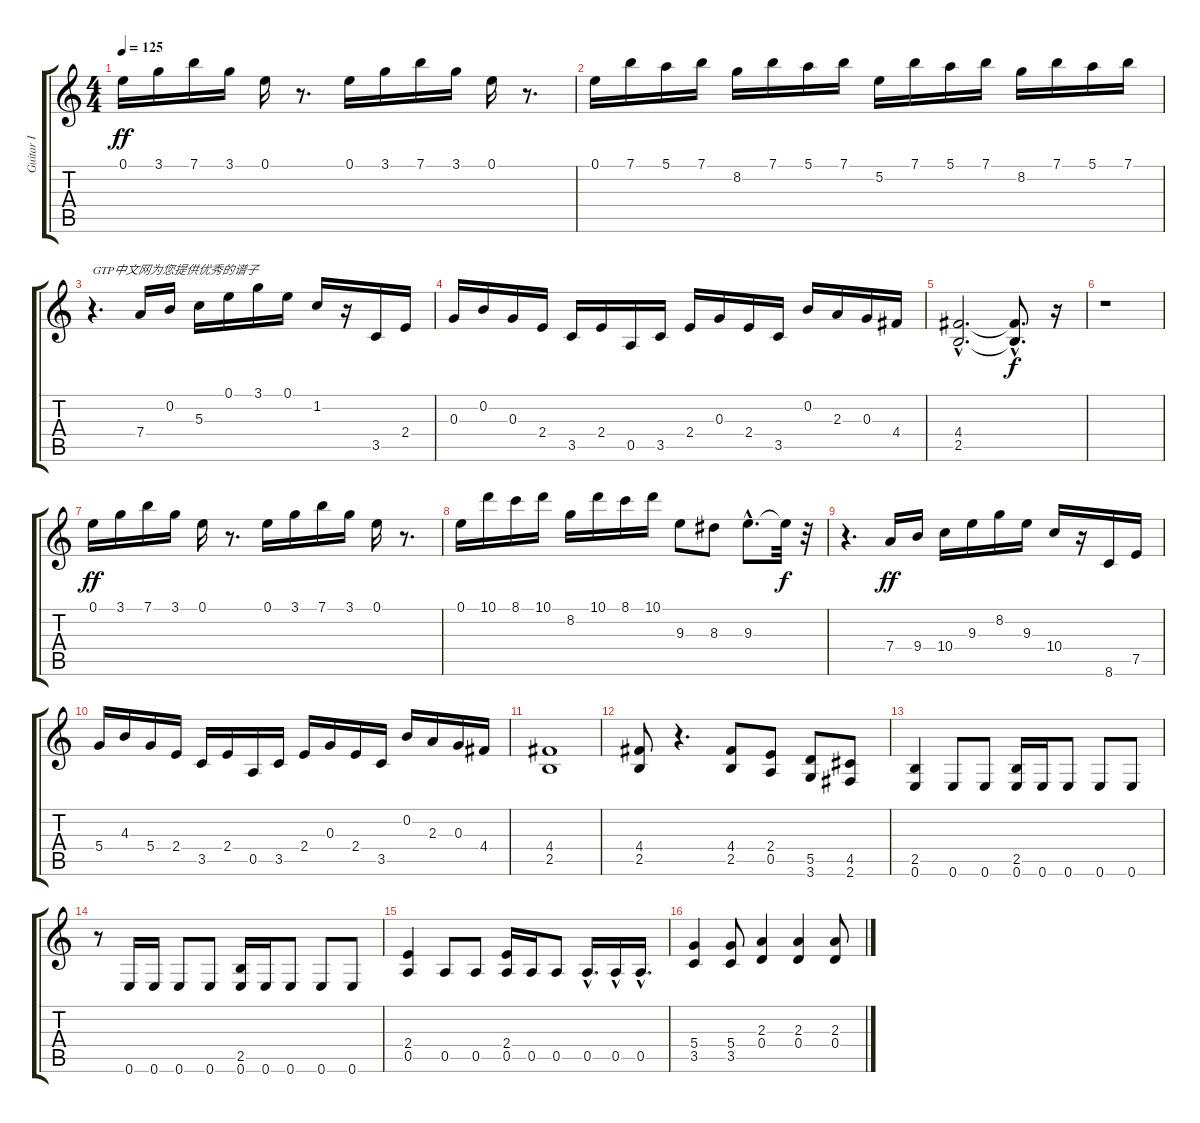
\track ("Guitar I" "Guitar I") {instrument distortionguitar}
\staff {score tabs}
\tuning (E4 B3 G3 D3 A2 E2) {hide}
\ts (4 4)
\tempo 125
\clef g2
\ks c
0.1.16{dy ff instrument distortionguitar} 3.1.16 7.1.16 3.1.16 0.1.16 r.8{d} 0.1.16 3.1.16 7.1.16 3.1.16 0.1.16 r.8{d} |
0.1.16 7.1.16 5.1.16 7.1.16 8.2.16 7.1.16 5.1.16 7.1.16 5.2.16 7.1.16 5.1.16 7.1.16 8.2.16 7.1.16 5.1.16 7.1.16 |
r.4{d txt "GTP中文网为您提供优秀的谱子"} 7.4.16 0.2.16 5.3.16 0.1.16 3.1.16 0.1.16 1.2.16 r.16 3.5.16 2.4.16 |
0.3.16 0.2.16 0.3.16 2.4.16 3.5.16 2.4.16 0.5.16 3.5.16 2.4.16 0.3.16 2.4.16 3.5.16 0.2.16 2.3.16 0.3.16 4.4.16 |
(4.4{hac} 2.5{hac}).2{d} (4.4{hac t} 2.5{hac t}).8{d dy f} r.16 |
r.1 |
0.1.16{dy ff} 3.1.16 7.1.16 3.1.16 0.1.16 r.8{d} 0.1.16 3.1.16 7.1.16 3.1.16 0.1.16 r.8{d} |
0.1.16 10.1.16 8.1.16 10.1.16 8.2.16 10.1.16 8.1.16 10.1.16 9.3.8 8.3.8 9.3{hac}.8{d} 9.3{t}.32{dy f} r.32 |
r.4{d} 7.4.16{dy ff} 9.4.16 10.4.16 9.3.16 8.2.16 9.3.16 10.4.16 r.16 8.6.16 7.5.16 |
5.4.16 4.3.16 5.4.16 2.4.16 3.5.16 2.4.16 0.5.16 3.5.16 2.4.16 0.3.16 2.4.16 3.5.16 0.2.16 2.3.16 0.3.16 4.4.16 |
(4.4 2.5).1 |
(4.4 2.5).8 r.4{d} (4.4 2.5).8 (2.4 0.5).8 (5.5 3.6).8 (4.5 2.6).8 |
(2.5 0.6).4 0.6.8 0.6.8 (2.5 0.6).16 0.6.16 0.6.8 0.6.8 0.6.8 |
r.8 0.6.16 0.6.16 0.6.8 0.6.8 (2.5 0.6).16 0.6.16 0.6.8 0.6.8 0.6.8 |
(2.4 0.5).4 0.5.8 0.5.8 (2.4 0.5).16 0.5.16 0.5.8 0.5{hac}.16{d} 0.5{hac}.16 0.5{hac}.16{d} |
(5.4 3.5).4 (5.4 3.5).8 (2.3 0.4).4 (2.3 0.4).4 (2.3 0.4).8
